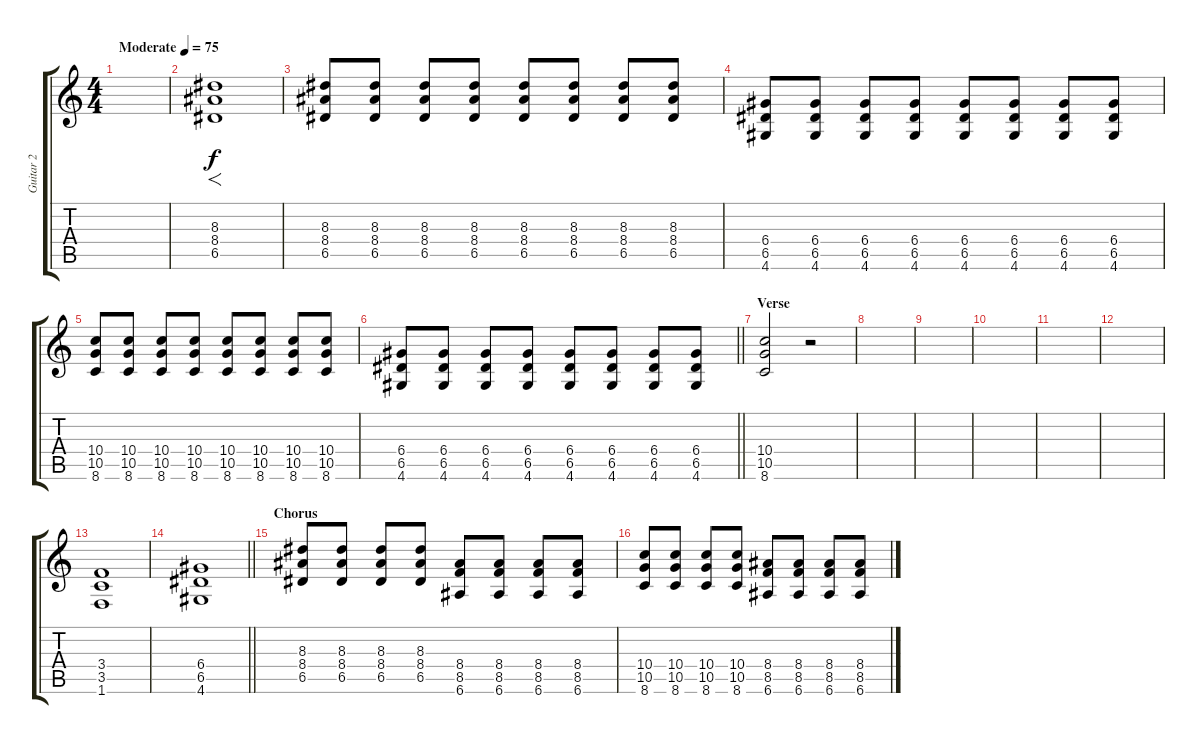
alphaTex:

\track ("Guitar 2" "Guitar 2") {instrument distortionguitar}
\staff {score tabs}
\tuning (E4 B3 G3 D3 A2 E2) {hide}
\ts (4 4)
\tempo (75 "Moderate")
\clef g2
\ks c
|
(8.3 8.4 6.5).1{f} |
(8.3 8.4 6.5).8 (8.3 8.4 6.5).8 (8.3 8.4 6.5).8 (8.3 8.4 6.5).8 (8.3 8.4 6.5).8 (8.3 8.4 6.5).8 (8.3 8.4 6.5).8 (8.3 8.4 6.5).8 |
(6.4 6.5 4.6).8 (6.4 6.5 4.6).8 (6.4 6.5 4.6).8 (6.4 6.5 4.6).8 (6.4 6.5 4.6).8 (6.4 6.5 4.6).8 (6.4 6.5 4.6).8 (6.4 6.5 4.6).8 |
(10.4 10.5 8.6).8 (10.4 10.5 8.6).8 (10.4 10.5 8.6).8 (10.4 10.5 8.6).8 (10.4 10.5 8.6).8 (10.4 10.5 8.6).8 (10.4 10.5 8.6).8 (10.4 10.5 8.6).8 |
\barLineRight lightlight
(6.4 6.5 4.6).8 (6.4 6.5 4.6).8 (6.4 6.5 4.6).8 (6.4 6.5 4.6).8 (6.4 6.5 4.6).8 (6.4 6.5 4.6).8 (6.4 6.5 4.6).8 (6.4 6.5 4.6).8 |
\section ("" "Verse")
(10.4 10.5 8.6).2 r.2 |
|
|
|
|
|
(3.4 3.5 1.6).1 |
\barLineRight lightlight
(6.4 6.5 4.6).1 |
\section ("" "Chorus")
(8.3 8.4 6.5).8 (8.3 8.4 6.5).8 (8.3 8.4 6.5).8 (8.3 8.4 6.5).8 (8.4 8.5 6.6).8 (8.4 8.5 6.6).8 (8.4 8.5 6.6).8 (8.4 8.5 6.6).8 |
(10.4 10.5 8.6).8 (10.4 10.5 8.6).8 (10.4 10.5 8.6).8 (10.4 10.5 8.6).8 (8.4 8.5 6.6).8 (8.4 8.5 6.6).8 (8.4 8.5 6.6).8 (8.4 8.5 6.6).8
